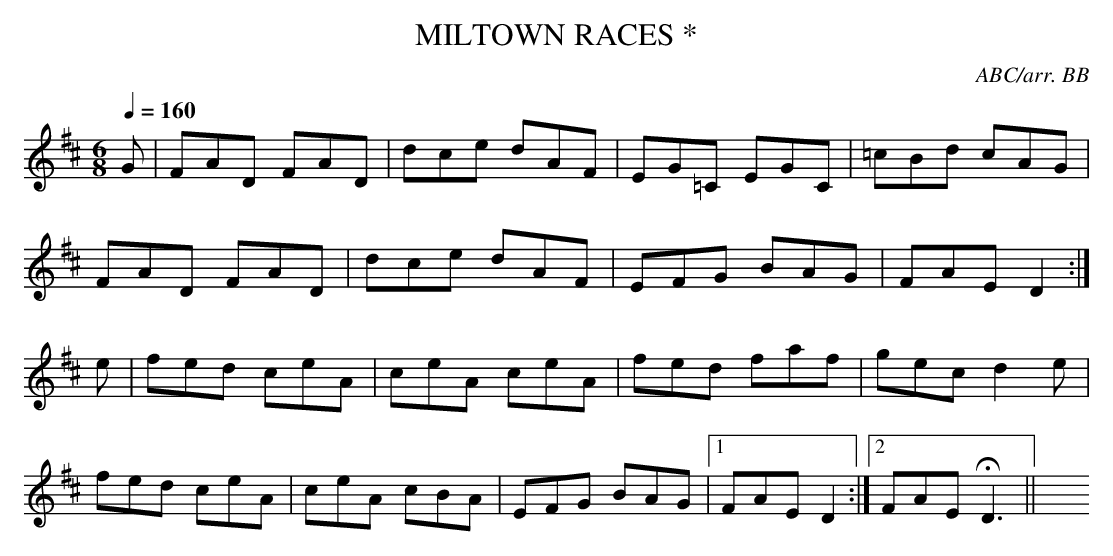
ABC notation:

X:1
T:MILTOWN RACES *
C:ABC/arr. BB
M:6/8
Q:1/4=160
L:1/8
K:D
G|FAD FAD|dce dAF|EG=C EGC|=cBd cAG|
FAD FAD|dce dAF|EFG BAG|FAE D2 :|
e|fed ceA|ceA ceA|fed faf|gec d2e|
fed ceA|ceA cBA|EFG BAG|1FAE D2 :|2 FAE HD3||x
